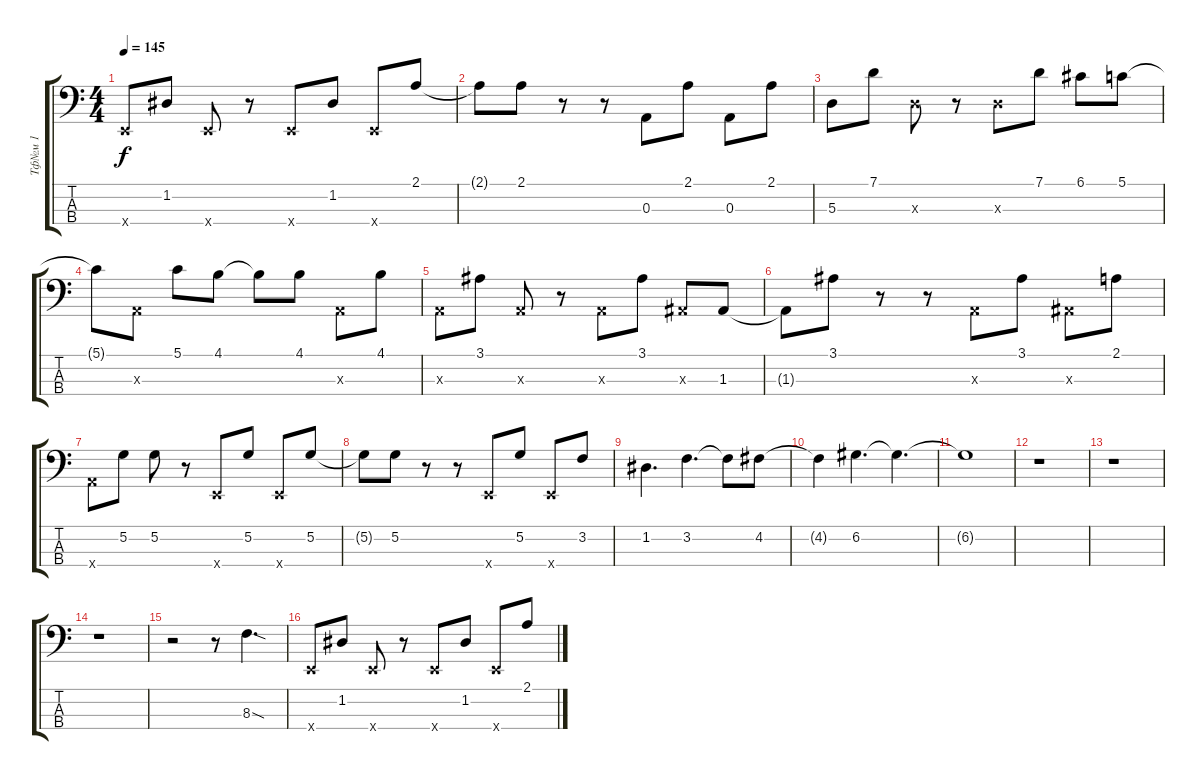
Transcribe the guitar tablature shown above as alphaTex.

\track ("Тф№м 1" "Тф№м 1") {instrument slapbass1}
\staff {score tabs}
\tuning (G2 D2 A1 E1) {hide}
\ts (4 4)
\tempo 145
\clef f4
\ks c
0.4{x}.8{dy f} 1.2.8 0.4{x}.8 r.8 0.4{x}.8 1.2.8 0.4{x}.8 2.1.8 |
2.1{t}.8 2.1.8 r.8 r.8 0.3.8 2.1.8 0.3.8 2.1.8 |
5.3.8 7.1.8 5.3{x}.8 r.8 5.3{x}.8 7.1.8 6.1.8 5.1.8 |
5.1{t}.8 0.3{x}.8 5.1.8 4.1.8 4.1{t}.8 4.1.8 0.3{x}.8 4.1.8 |
0.3{x}.8 3.1.8 0.3{x}.8 r.8 0.3{x}.8 3.1.8 1.3{x}.8 1.3.8 |
1.3{t}.8 3.1.8 r.8 r.8 0.3{x}.8 3.1.8 1.3{x}.8 2.1.8 |
5.4{x}.8 5.2.8 5.2.8 r.8 0.4{x}.8 5.2.8 0.4{x}.8 5.2.8 |
5.2{t}.8 5.2.8 r.8 r.8 0.4{x}.8 5.2.8 0.4{x}.8 3.2.8 |
1.2.4{d} 3.2.4{d} 3.2{t}.8 4.2.8 |
4.2{t}.4 6.2.4{d} 6.2{t}.4{d} |
6.2{t}.1 |
r.1 |
r.1 |
r.1 |
r.2 r.8 8.3{sod}.4{d} |
0.4{x}.8 1.2.8 0.4{x}.8 r.8 0.4{x}.8 1.2.8 0.4{x}.8 2.1.8
